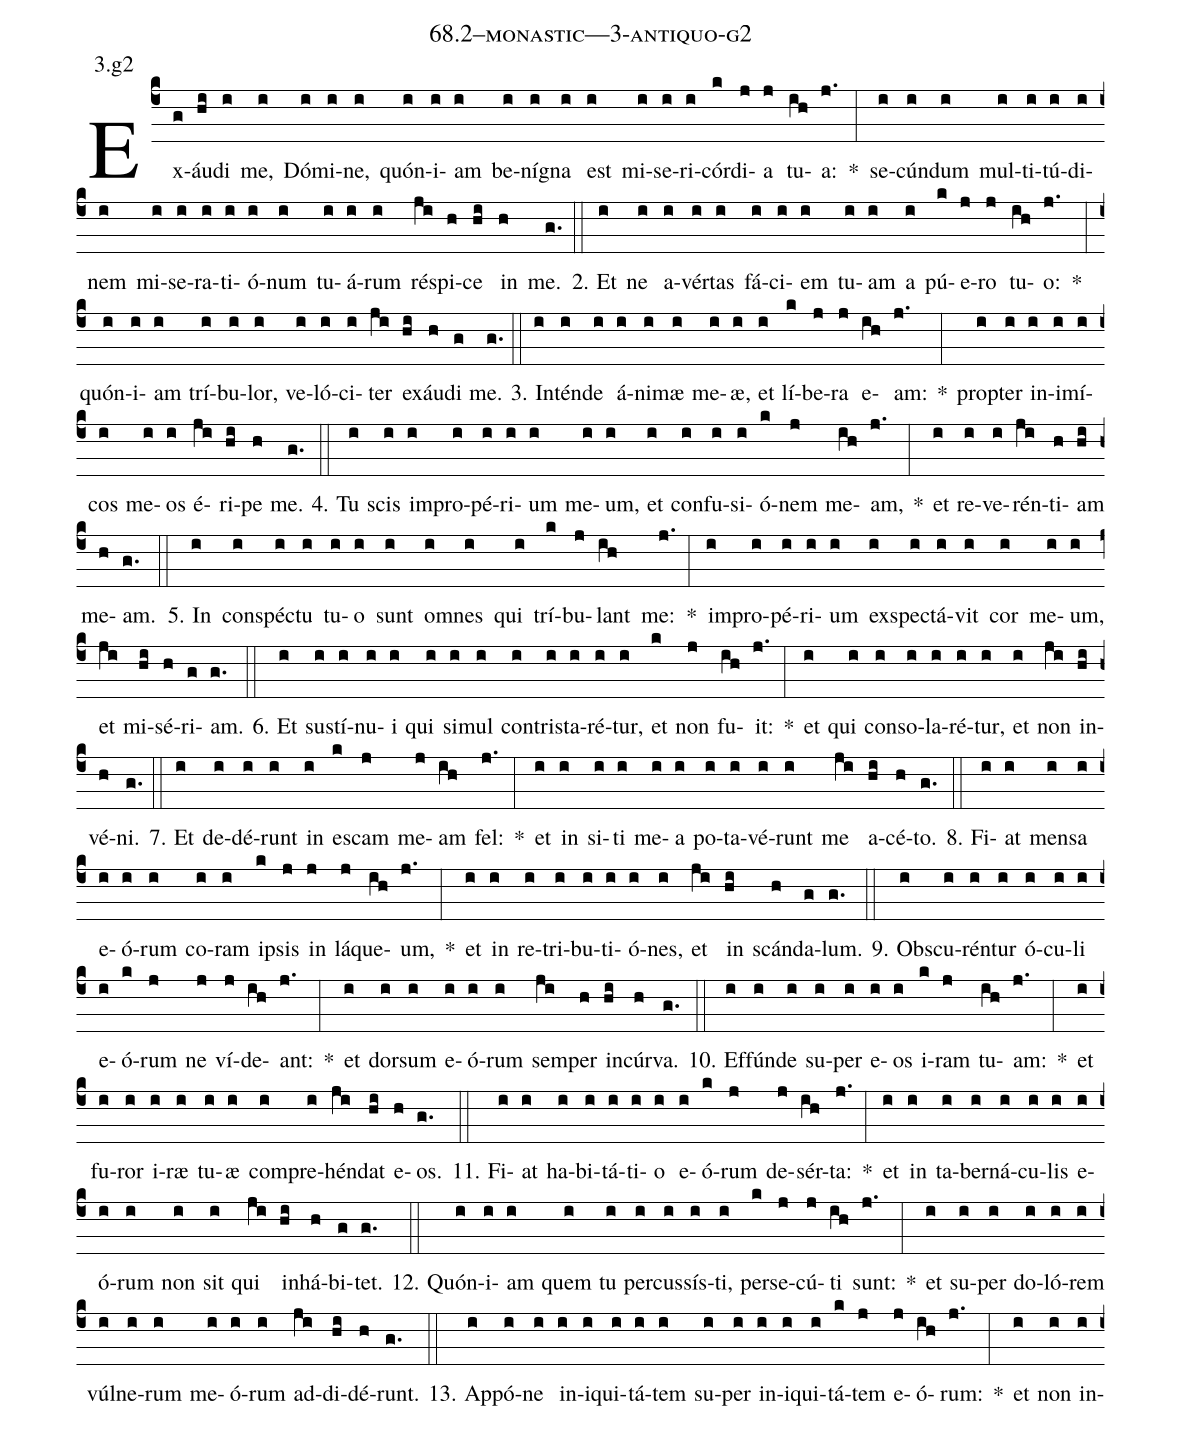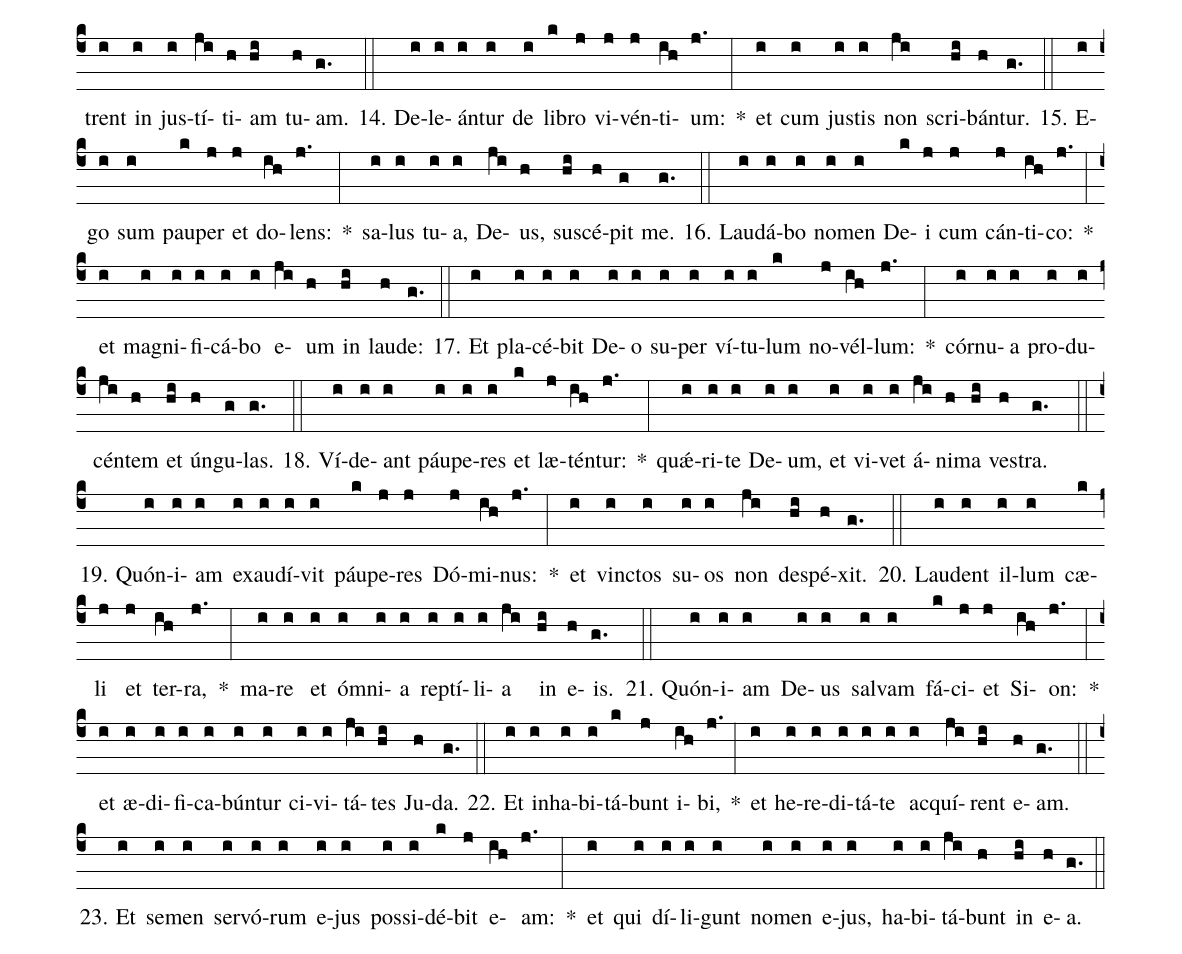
name: 68.2--monastic---3-antiquo-g2;
annotation: 3.g2;
%%
(c4)Ex(g)áu(hi)di(i) me,(i) Dó(i)mi(i)ne,(i) quón(i)i(i)am(i) be(i)ní(i)gna(i) est(i) mi(i)se(i)ri(i)cór(k)di(j)a(j) tu(ih)a:(j.) *(:) se(i)cún(i)dum(i) mul(i)ti(i)tú(i)di(i)nem(i) mi(i)se(i)ra(i)ti(i)ó(i)num(i) tu(i)á(i)rum(i) ré(ji)spi(h)ce(hi) in(h) me.(g.) (::)
2. Et(i) ne(i) a(i)vér(i)tas(i) fá(i)ci(i)em(i) tu(i)am(i) a(i) pú(k)e(j)ro(j) tu(ih)o:(j.) *(:) quón(i)i(i)am(i) trí(i)bu(i)lor,(i) ve(i)ló(i)ci(i)ter(ji) ex(hi)áu(h)di(g) me.(g.) (::)
3. In(i)tén(i)de(i) á(i)ni(i)mæ(i) me(i)æ,(i) et(i) lí(k)be(j)ra(j) e(ih)am:(j.) *(:) prop(i)ter(i) in(i)i(i)mí(i)cos(i) me(i)os(i) é(ji)ri(hi)pe(h) me.(g.) (::)
4. Tu(i) scis(i) im(i)pro(i)pé(i)ri(i)um(i) me(i)um,(i) et(i) con(i)fu(i)si(i)ó(k)nem(j) me(ih)am,(j.) *(:) et(i) re(i)ve(i)rén(ji)ti(h)am(hi) me(h)am.(g.) (::)
5. In(i) con(i)spéc(i)tu(i) tu(i)o(i) sunt(i) om(i)nes(i) qui(i) trí(k)bu(j)lant(ih) me:(j.) *(:) im(i)pro(i)pé(i)ri(i)um(i) ex(i)spec(i)tá(i)vit(i) cor(i) me(i)um,(i) et(ji) mi(hi)sé(h)ri(g)am.(g.) (::)
6. Et(i) sus(i)tí(i)nu(i)i(i) qui(i) si(i)mul(i) con(i)tris(i)ta(i)ré(i)tur,(i) et(k) non(j) fu(ih)it:(j.) *(:) et(i) qui(i) con(i)so(i)la(i)ré(i)tur,(i) et(i) non(ji) in(hi)vé(h)ni.(g.) (::)
7. Et(i) de(i)dé(i)runt(i) in(i) es(k)cam(j) me(j)am(ih) fel:(j.) *(:) et(i) in(i) si(i)ti(i) me(i)a(i) po(i)ta(i)vé(i)runt(i) me(ji) a(hi)cé(h)to.(g.) (::)
8. Fi(i)at(i) men(i)sa(i) e(i)ó(i)rum(i) co(i)ram(i) ip(k)sis(j) in(j) lá(j)que(ih)um,(j.) *(:) et(i) in(i) re(i)tri(i)bu(i)ti(i)ó(i)nes,(i) et(ji) in(hi) scán(h)da(g)lum.(g.) (::)
9. Obs(i)cu(i)rén(i)tur(i) ó(i)cu(i)li(i) e(i)ó(k)rum(j) ne(j) ví(j)de(ih)ant:(j.) *(:) et(i) dor(i)sum(i) e(i)ó(i)rum(i) sem(ji)per(h) in(hi)cúr(h)va.(g.) (::)
10. Ef(i)fún(i)de(i) su(i)per(i) e(i)os(i) i(k)ram(j) tu(ih)am:(j.) *(:) et(i) fu(i)ror(i) i(i)ræ(i) tu(i)æ(i) com(i)pre(i)hén(ji)dat(hi) e(h)os.(g.) (::)
11. Fi(i)at(i) ha(i)bi(i)tá(i)ti(i)o(i) e(i)ó(k)rum(j) de(j)sér(ih)ta:(j.) *(:) et(i) in(i) ta(i)ber(i)ná(i)cu(i)lis(i) e(i)ó(i)rum(i) non(i) sit(i) qui(ji) in(hi)há(h)bi(g)tet.(g.) (::)
12. Quón(i)i(i)am(i) quem(i) tu(i) per(i)cus(i)sís(i)ti,(i) per(k)se(j)cú(j)ti(ih) sunt:(j.) *(:) et(i) su(i)per(i) do(i)ló(i)rem(i) vúl(i)ne(i)rum(i) me(i)ó(i)rum(i) ad(ji)di(hi)dé(h)runt.(g.) (::)
13. Ap(i)pó(i)ne(i) in(i)i(i)qui(i)tá(i)tem(i) su(i)per(i) in(i)i(i)qui(i)tá(k)tem(j) e(j)ó(ih)rum:(j.) *(:) et(i) non(i) in(i)trent(i) in(i) jus(i)tí(ji)ti(h)am(hi) tu(h)am.(g.) (::)
14. De(i)le(i)án(i)tur(i) de(i) li(k)bro(j) vi(j)vén(j)ti(ih)um:(j.) *(:) et(i) cum(i) jus(i)tis(i) non(ji) scri(hi)bán(h)tur.(g.) (::)
15. E(i)go(i) sum(i) pau(k)per(j) et(j) do(ih)lens:(j.) *(:) sa(i)lus(i) tu(i)a,(i) De(ji)us,(h) su(hi)scé(h)pit(g) me.(g.) (::)
16. Lau(i)dá(i)bo(i) no(i)men(i) De(k)i(j) cum(j) cán(j)ti(ih)co:(j.) *(:) et(i) ma(i)gni(i)fi(i)cá(i)bo(i) e(ji)um(h) in(hi) lau(h)de:(g.) (::)
17. Et(i) pla(i)cé(i)bit(i) De(i)o(i) su(i)per(i) ví(i)tu(i)lum(k) no(j)vél(ih)lum:(j.) *(:) cór(i)nu(i)a(i) pro(i)du(i)cén(ji)tem(h) et(hi) ún(h)gu(g)las.(g.) (::)
18. Ví(i)de(i)ant(i) páu(i)pe(i)res(i) et(k) læ(j)tén(ih)tur:(j.) *(:) quǽ(i)ri(i)te(i) De(i)um,(i) et(i) vi(i)vet(i) á(ji)ni(h)ma(hi) ves(h)tra.(g.) (::)
19. Quón(i)i(i)am(i) ex(i)au(i)dí(i)vit(i) páu(k)pe(j)res(j) Dó(j)mi(ih)nus:(j.) *(:) et(i) vinc(i)tos(i) su(i)os(i) non(ji) de(hi)spé(h)xit.(g.) (::)
20. Lau(i)dent(i) il(i)lum(i) cæ(k)li(j) et(j) ter(ih)ra,(j.) *(:) ma(i)re(i) et(i) óm(i)ni(i)a(i) rep(i)tí(i)li(i)a(ji) in(hi) e(h)is.(g.) (::)
21. Quón(i)i(i)am(i) De(i)us(i) sal(i)vam(i) fá(k)ci(j)et(j) Si(ih)on:(j.) *(:) et(i) æ(i)di(i)fi(i)ca(i)bún(i)tur(i) ci(i)vi(i)tá(ji)tes(hi) Ju(h)da.(g.) (::)
22. Et(i) in(i)ha(i)bi(i)tá(k)bunt(j) i(ih)bi,(j.) *(:) et(i) he(i)re(i)di(i)tá(i)te(i) ac(i)quí(ji)rent(hi) e(h)am.(g.) (::)
23. Et(i) se(i)men(i) ser(i)vó(i)rum(i) e(i)jus(i) pos(i)si(i)dé(k)bit(j) e(ih)am:(j.) *(:) et(i) qui(i) dí(i)li(i)gunt(i) no(i)men(i) e(i)jus,(i) ha(i)bi(i)tá(ji)bunt(h) in(hi) e(h)a.(g.) (::)
